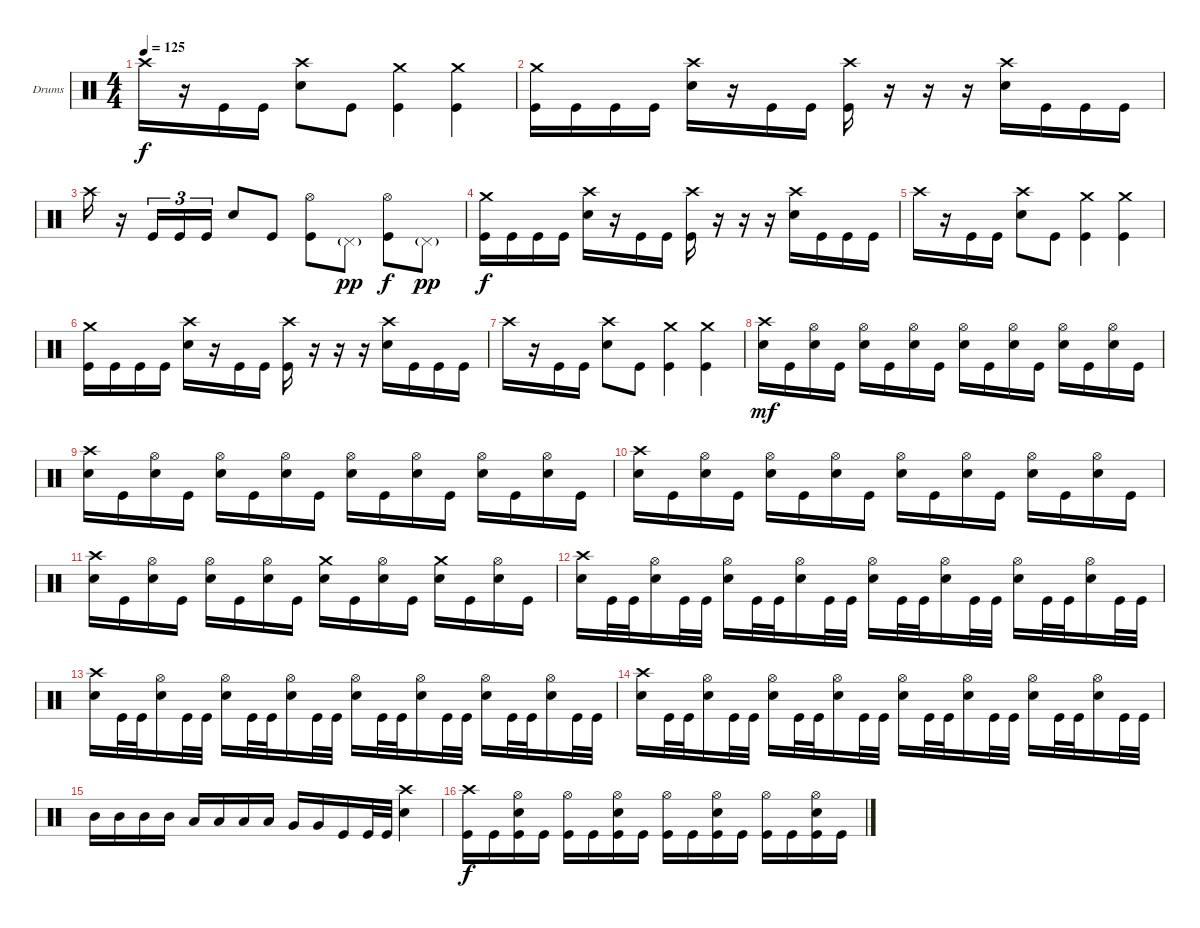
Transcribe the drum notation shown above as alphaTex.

\defaultSystemsLayout 4
\bracketExtendMode groupsimilarinstruments
\firstSystemTrackNameOrientation horizontal
\otherSystemsTrackNameOrientation horizontal
\track ("Michael Thomas" "Drums") {instrument percussion}
\staff {score}
\articulation defaults
\ts (4 4)
\tempo 125
\clef neutral
\scale
0.333333
\ks c "Crash high (hit)".16{dy f}
r.16 "Kick (hit)".16 "Kick (hit)".16 ("Crash high (hit)" "Snare (hit) 2").8 "Kick (hit)".8 ("Crash medium (hit)" "Kick (hit)").4 ("Crash medium (hit)" "Kick (hit)").4 |
\scale
0.333333 ("Crash medium (hit)" "Kick (hit)").16 "Kick (hit)".16 "Kick (hit)".16 "Kick (hit)".16 ("Crash high (hit)" "Snare (hit) 2").16 r.16 "Kick (hit)".16 "Kick (hit)".16 ("Crash high (hit)" "Kick (hit)").16 r.16 r.16 r.16 ("Crash high (hit)" "Snare (hit) 2").16 "Kick (hit)".16 "Kick (hit)".16 "Kick (hit)".16 |
\scale
0.333333 "Crash high (hit)".16 r.16 "Kick (hit)".16{tu (3 2)} "Kick (hit)".16{tu (3 2)} "Kick (hit)".16{tu (3 2)} "Snare (hit) 2".8 "Kick (hit)".8 ("Hi-Hat (open)" "Kick (hit)").8 "Pedal Hi-Hat (hit)"{g}.8{dy pp} ("Hi-Hat (open)" "Kick (hit)").8{dy f} "Pedal Hi-Hat (hit)"{g}.8{dy pp} |
\scale
0.333333 ("Crash medium (hit)" "Kick (hit)").16{dy f} "Kick (hit)".16 "Kick (hit)".16 "Kick (hit)".16 ("Crash high (hit)" "Snare (hit) 2").16 r.16 "Kick (hit)".16 "Kick (hit)".16 ("Crash high (hit)" "Kick (hit)").16 r.16 r.16 r.16 ("Crash high (hit)" "Snare (hit) 2").16 "Kick (hit)".16 "Kick (hit)".16 "Kick (hit)".16 |
"Crash high (hit)".16 r.16 "Kick (hit)".16 "Kick (hit)".16 ("Crash high (hit)" "Snare (hit) 2").8 "Kick (hit)".8 ("Crash medium (hit)" "Kick (hit)").4 ("Crash medium (hit)" "Kick (hit)").4 |
("Crash medium (hit)" "Kick (hit)").16 "Kick (hit)".16 "Kick (hit)".16 "Kick (hit)".16 ("Crash high (hit)" "Snare (hit) 2").16 r.16 "Kick (hit)".16 "Kick (hit)".16 ("Crash high (hit)" "Kick (hit)").16 r.16 r.16 r.16 ("Crash high (hit)" "Snare (hit) 2").16 "Kick (hit)".16 "Kick (hit)".16 "Kick (hit)".16 |
"Crash high (hit)".16 r.16 "Kick (hit)".16 "Kick (hit)".16 ("Crash high (hit)" "Snare (hit) 2").8 "Kick (hit)".8 ("Crash medium (hit)" "Kick (hit)").4 ("Crash medium (hit)" "Kick (hit)").4 |
("Crash high (hit)" "Snare (hit) 2").16{dy mf} "Kick (hit)".16 ("Hi-Hat (open)" "Snare (hit) 2").16 "Kick (hit)".16 ("Hi-Hat (open)" "Snare (hit) 2").16 "Kick (hit)".16 ("Hi-Hat (open)" "Snare (hit) 2").16 "Kick (hit)".16 ("Hi-Hat (open)" "Snare (hit) 2").16 "Kick (hit)".16 ("Hi-Hat (open)" "Snare (hit) 2").16 "Kick (hit)".16 ("Hi-Hat (open)" "Snare (hit) 2").16 "Kick (hit)".16 ("Hi-Hat (open)" "Snare (hit) 2").16 "Kick (hit)".16 |
("Crash high (hit)" "Snare (hit) 2").16 "Kick (hit)".16 ("Hi-Hat (open)" "Snare (hit) 2").16 "Kick (hit)".16 ("Hi-Hat (open)" "Snare (hit) 2").16 "Kick (hit)".16 ("Hi-Hat (open)" "Snare (hit) 2").16 "Kick (hit)".16 ("Hi-Hat (open)" "Snare (hit) 2").16 "Kick (hit)".16 ("Hi-Hat (open)" "Snare (hit) 2").16 "Kick (hit)".16 ("Hi-Hat (open)" "Snare (hit) 2").16 "Kick (hit)".16 ("Hi-Hat (open)" "Snare (hit) 2").16 "Kick (hit)".16 |
("Crash high (hit)" "Snare (hit) 2").16 "Kick (hit)".16 ("Hi-Hat (open)" "Snare (hit) 2").16 "Kick (hit)".16 ("Hi-Hat (open)" "Snare (hit) 2").16 "Kick (hit)".16 ("Hi-Hat (open)" "Snare (hit) 2").16 "Kick (hit)".16 ("Hi-Hat (open)" "Snare (hit) 2").16 "Kick (hit)".16 ("Hi-Hat (open)" "Snare (hit) 2").16 "Kick (hit)".16 ("Hi-Hat (open)" "Snare (hit) 2").16 "Kick (hit)".16 ("Hi-Hat (open)" "Snare (hit) 2").16 "Kick (hit)".16 |
("Crash high (hit)" "Snare (hit) 2").16 "Kick (hit)".16 ("Hi-Hat (open)" "Snare (hit) 2").16 "Kick (hit)".16 ("Hi-Hat (open)" "Snare (hit) 2").16 "Kick (hit)".16 ("Hi-Hat (open)" "Snare (hit) 2").16 "Kick (hit)".16 ("Crash medium (hit)" "Snare (hit) 2").16 "Kick (hit)".16 ("Hi-Hat (open)" "Snare (hit) 2").16 "Kick (hit)".16 ("Crash medium (hit)" "Snare (hit) 2").16 "Kick (hit)".16 ("Hi-Hat (open)" "Snare (hit) 2").16 "Kick (hit)".16 |
("Crash high (hit)" "Snare (hit) 2").16 "Kick (hit)".32 "Kick (hit)".32 ("Hi-Hat (open)" "Snare (hit) 2").16 "Kick (hit)".32 "Kick (hit)".32 ("Hi-Hat (open)" "Snare (hit) 2").16 "Kick (hit)".32 "Kick (hit)".32 ("Hi-Hat (open)" "Snare (hit) 2").16 "Kick (hit)".32 "Kick (hit)".32 ("Hi-Hat (open)" "Snare (hit) 2").16 "Kick (hit)".32 "Kick (hit)".32 ("Hi-Hat (open)" "Snare (hit) 2").16 "Kick (hit)".32 "Kick (hit)".32 ("Hi-Hat (open)" "Snare (hit) 2").16 "Kick (hit)".32 "Kick (hit)".32 ("Hi-Hat (open)" "Snare (hit) 2").16 "Kick (hit)".32 "Kick (hit)".32 |
("Crash high (hit)" "Snare (hit) 2").16 "Kick (hit)".32 "Kick (hit)".32 ("Hi-Hat (open)" "Snare (hit) 2").16 "Kick (hit)".32 "Kick (hit)".32 ("Hi-Hat (open)" "Snare (hit) 2").16 "Kick (hit)".32 "Kick (hit)".32 ("Hi-Hat (open)" "Snare (hit) 2").16 "Kick (hit)".32 "Kick (hit)".32 ("Hi-Hat (open)" "Snare (hit) 2").16 "Kick (hit)".32 "Kick (hit)".32 ("Hi-Hat (open)" "Snare (hit) 2").16 "Kick (hit)".32 "Kick (hit)".32 ("Hi-Hat (open)" "Snare (hit) 2").16 "Kick (hit)".32 "Kick (hit)".32 ("Hi-Hat (open)" "Snare (hit) 2").16 "Kick (hit)".32 "Kick (hit)".32 |
("Crash high (hit)" "Snare (hit) 2").16 "Kick (hit)".32 "Kick (hit)".32 ("Hi-Hat (open)" "Snare (hit) 2").16 "Kick (hit)".32 "Kick (hit)".32 ("Hi-Hat (open)" "Snare (hit) 2").16 "Kick (hit)".32 "Kick (hit)".32 ("Hi-Hat (open)" "Snare (hit) 2").16 "Kick (hit)".32 "Kick (hit)".32 ("Hi-Hat (open)" "Snare (hit) 2").16 "Kick (hit)".32 "Kick (hit)".32 ("Hi-Hat (open)" "Snare (hit) 2").16 "Kick (hit)".32 "Kick (hit)".32 ("Hi-Hat (open)" "Snare (hit) 2").16 "Kick (hit)".32 "Kick (hit)".32 ("Hi-Hat (open)" "Snare (hit) 2").16 "Kick (hit)".32 "Kick (hit)".32 |
"Mid Tom (hit)".16 "Mid Tom (hit)".16 "Mid Tom (hit)".16 "Mid Tom (hit)".16 "Low Tom (hit)".16 "Low Tom (hit)".16 "Low Tom (hit)".16 "Low Tom (hit)".16 "Very Low Tom (hit)".16 "Very Low Tom (hit)".16 "Kick (hit)".16 "Kick (hit)".32 "Kick (hit)".32 ("Crash high (hit)" "Snare (hit) 2").4 |
("Crash high (hit)" "Kick (hit)").16{dy f} "Kick (hit)".16 ("Hi-Hat (open)" "Snare (hit) 2" "Kick (hit)").16 "Kick (hit)".16 ("Hi-Hat (open)" "Kick (hit)").16 "Kick (hit)".16 ("Hi-Hat (open)" "Snare (hit) 2" "Kick (hit)").16 "Kick (hit)".16 ("Hi-Hat (open)" "Kick (hit)").16 "Kick (hit)".16 ("Hi-Hat (open)" "Snare (hit) 2" "Kick (hit)").16 "Kick (hit)".16 ("Hi-Hat (open)" "Kick (hit)").16 "Kick (hit)".16 ("Hi-Hat (open)" "Snare (hit) 2" "Kick (hit)").16 "Kick (hit)".16
